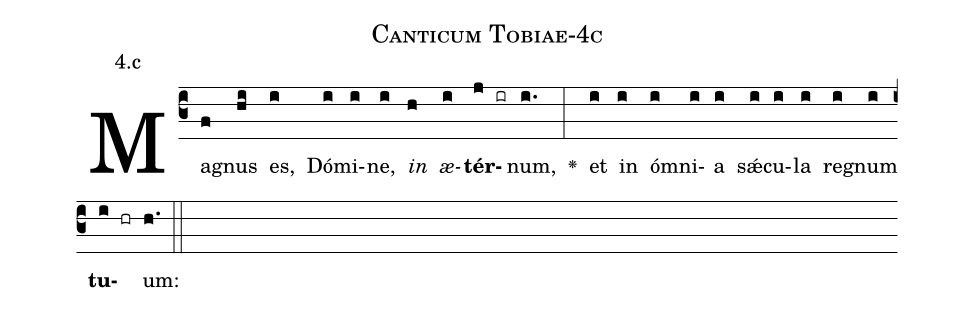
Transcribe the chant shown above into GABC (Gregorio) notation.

name: Canticum Tobiae-4c;
annotation: 4.c;
%%
(c3)Ma(f)gnus(hi) es,(i) Dó(i)mi(i)ne,(i) <i>in</i>(h) <i>æ</i>(i)<b>tér</b>(j ir)num,(i.) <v>\greheightstar</v>(:) et(i) in(i) óm(i)ni(i)a(i) sǽ(i)cu(i)la(i) re(i)gnum(i) <b>tu</b>(i hr)um:(h.) (::)


%E(i) u(i) o(i) u(i) a(i) e.(h.) (::)
